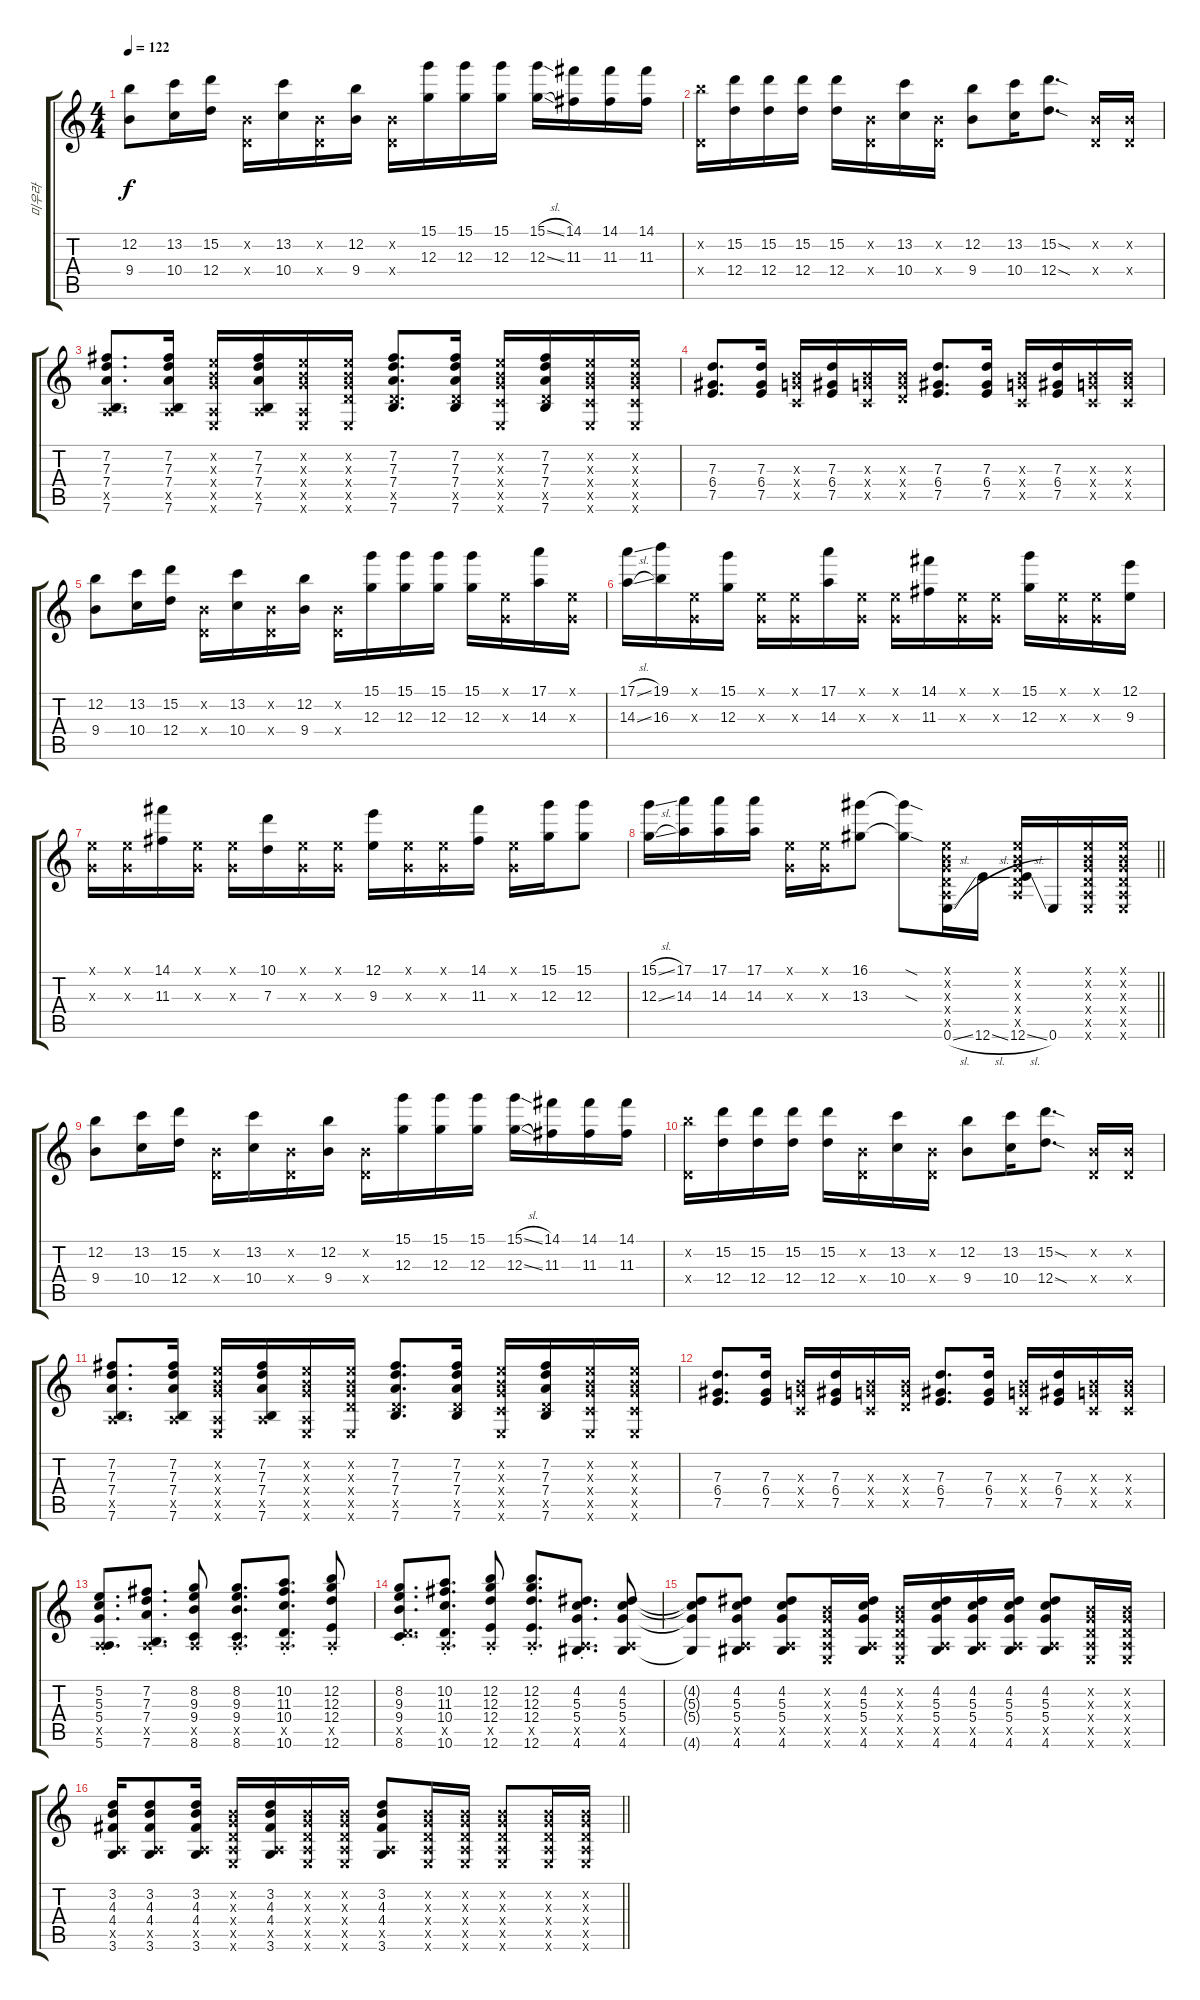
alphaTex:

\track ("미우라" "미우라") {instrument acousticguitarsteel}
\staff {score tabs}
\tuning (E4 B3 G3 D3 A2 E2) {hide}
\ts (4 4)
\tempo 122
\clef g2
\ks c
(12.2 9.4).8{dy f volume 12} (13.2 10.4).16 (15.2 12.4).16 (0.2{x} 0.4{x}).16 (13.2 10.4).16 (0.2{x} 0.4{x}).16 (12.2 9.4).16 (0.2{x} 0.4{x}).16 (15.1 12.3).16 (15.1 12.3).16 (15.1 12.3).16 (15.1{sl} 12.3{sl}).16 (14.1 11.3).16 (14.1 11.3).16 (14.1 11.3).16 |
(12.2{x} 0.4{x}).16 (15.2 12.4).16 (15.2 12.4).16 (15.2 12.4).16 (15.2 12.4).16 (0.2{x} 0.4{x}).16 (13.2 10.4).16 (0.2{x} 0.4{x}).16 (12.2 9.4).8 (13.2 10.4).16 (15.2{sod} 12.4{sod}).8{d} (0.2{x} 0.4{x}).16 (0.2{x} 0.4{x}).16 |
(7.2 7.3 7.4 0.5{x} 7.6).8{d volume 10} (7.2 7.3 7.4 0.5{x} 7.6).16 (5.2{x} 4.3{x} 5.4{x} 0.5{x} 0.6{x}).16 (7.2 7.3 7.4 0.5{x} 7.6).16 (5.2{x} 4.3{x} 5.4{x} 0.5{x} 0.6{x}).16 (5.2{x} 4.3{x} 5.4{x} 5.5{x} 0.6{x}).16 (7.2 7.3 7.4 5.5{x} 7.6).8{d} (7.2 7.3 7.4 5.5{x} 7.6).16 (5.2{x} 4.3{x} 5.4{x} 3.5{x} 0.6{x}).16 (7.2 7.3 7.4 5.5{x} 7.6).16 (5.2{x} 4.3{x} 5.4{x} 3.5{x} 0.6{x}).16 (5.2{x} 4.3{x} 5.4{x} 3.5{x} 0.6{x}).16 |
(7.3 6.4 7.5).8{d} (7.3 6.4 7.5).16 (4.3{x} 5.4{x} 3.5{x}).16 (7.3 6.4 7.5).16 (4.3{x} 5.4{x} 3.5{x}).16 (4.3{x} 5.4{x} 5.5{x}).16 (7.3 6.4 7.5).8{d} (7.3 6.4 7.5).16 (4.3{x} 5.4{x} 3.5{x}).16 (7.3 6.4 7.5).16 (4.3{x} 5.4{x} 3.5{x}).16 (4.3{x} 5.4{x} 3.5{x}).16 |
(12.2 9.4).8{volume 12} (13.2 10.4).16 (15.2 12.4).16 (0.2{x} 0.4{x}).16 (13.2 10.4).16 (0.2{x} 0.4{x}).16 (12.2 9.4).16 (0.2{x} 0.4{x}).16 (15.1 12.3).16 (15.1 12.3).16 (15.1 12.3).16 (15.1 12.3).16 (0.1{x} 0.3{x}).16 (17.1 14.3).16 (0.1{x} 0.3{x}).16 |
(17.1{sl} 14.3{sl}).16 (19.1 16.3).16 (0.1{x} 0.3{x}).16 (15.1 12.3).16 (0.1{x} 0.3{x}).16 (0.1{x} 0.3{x}).16 (17.1 14.3).16 (0.1{x} 0.3{x}).16 (0.1{x} 0.3{x}).16 (14.1 11.3).16 (0.1{x} 0.3{x}).16 (0.1{x} 0.3{x}).16 (15.1 12.3).16 (0.1{x} 0.3{x}).16 (0.1{x} 0.3{x}).16 (12.1 9.3).16 |
(0.1{x} 0.3{x}).16 (0.1{x} 0.3{x}).16 (14.1 11.3).16 (0.1{x} 0.3{x}).16 (0.1{x} 0.3{x}).16 (10.1 7.3).16 (0.1{x} 0.3{x}).16 (0.1{x} 0.3{x}).16 (12.1 9.3).16 (0.1{x} 0.3{x}).16 (0.1{x} 0.3{x}).16 (14.1 11.3).16 (0.1{x} 0.3{x}).16 (15.1 12.3).16 (15.1 12.3).8 |
\barLineRight lightlight
(15.1{sl} 12.3{sl}).16 (17.1 14.3).16 (17.1 14.3).16 (17.1 14.3).16 (0.1{x} 0.3{x}).16 (0.1{x} 0.3{x}).16 (16.1 13.3).8 (16.1{sod t} 13.3{sod t}).8 (0.1{x} 0.2{x} 0.3{x} 0.4{x} 0.5{x} 0.6{sl}).16 12.6{sl}.16 (0.1{x} 0.2{x} 0.3{x} 0.4{x} 0.5{x} 12.6{sl}).16 0.6.16 (0.1{x} 0.2{x} 0.3{x} 0.4{x} 0.5{x} 0.6{x}).16 (0.1{x} 0.2{x} 0.3{x} 0.4{x} 0.5{x} 0.6{x}).16 |
(12.2 9.4).8 (13.2 10.4).16 (15.2 12.4).16 (0.2{x} 0.4{x}).16 (13.2 10.4).16 (0.2{x} 0.4{x}).16 (12.2 9.4).16 (0.2{x} 0.4{x}).16 (15.1 12.3).16 (15.1 12.3).16 (15.1 12.3).16 (15.1{sl} 12.3{sl}).16 (14.1 11.3).16 (14.1 11.3).16 (14.1 11.3).16 |
(12.2{x} 0.4{x}).16 (15.2 12.4).16 (15.2 12.4).16 (15.2 12.4).16 (15.2 12.4).16 (0.2{x} 0.4{x}).16 (13.2 10.4).16 (0.2{x} 0.4{x}).16 (12.2 9.4).8 (13.2 10.4).16 (15.2{sod} 12.4{sod}).8{d} (0.2{x} 0.4{x}).16 (0.2{x} 0.4{x}).16 |
(7.2 7.3 7.4 0.5{x} 7.6).8{d volume 10} (7.2 7.3 7.4 0.5{x} 7.6).16 (5.2{x} 4.3{x} 5.4{x} 0.5{x} 0.6{x}).16 (7.2 7.3 7.4 0.5{x} 7.6).16 (5.2{x} 4.3{x} 5.4{x} 0.5{x} 0.6{x}).16 (5.2{x} 4.3{x} 5.4{x} 5.5{x} 0.6{x}).16 (7.2 7.3 7.4 5.5{x} 7.6).8{d} (7.2 7.3 7.4 5.5{x} 7.6).16 (5.2{x} 4.3{x} 5.4{x} 3.5{x} 0.6{x}).16 (7.2 7.3 7.4 5.5{x} 7.6).16 (5.2{x} 4.3{x} 5.4{x} 3.5{x} 0.6{x}).16 (5.2{x} 4.3{x} 5.4{x} 3.5{x} 0.6{x}).16 |
(7.3 6.4 7.5).8{d} (7.3 6.4 7.5).16 (4.3{x} 5.4{x} 3.5{x}).16 (7.3 6.4 7.5).16 (4.3{x} 5.4{x} 3.5{x}).16 (4.3{x} 5.4{x} 5.5{x}).16 (7.3 6.4 7.5).8{d} (7.3 6.4 7.5).16 (4.3{x} 5.4{x} 3.5{x}).16 (7.3 6.4 7.5).16 (4.3{x} 5.4{x} 3.5{x}).16 (4.3{x} 5.4{x} 3.5{x}).16 |
(5.2{st} 5.3{st} 5.4 0.5{x} 5.6{st}).8{d} (7.2{st} 7.3{st} 7.4 0.5{x} 7.6{st}).8{d} (8.2 9.3 9.4 0.5{x} 8.6).8 (8.2{st} 9.3{st} 9.4{st} 0.5{x} 8.6{st}).8{d} (10.2{st} 11.3{st} 10.4{st} 0.5{x} 10.6{st}).8{d} (12.2 12.3 12.4{st} 0.5{x} 12.6).8 |
(8.2{st} 9.3{st} 9.4 5.5{x} 8.6{st}).8{d} (10.2{st} 11.3{st} 10.4 0.5{x} 10.6{st}).8{d} (12.2 12.3 12.4{st} 0.5{x} 12.6).8 (12.2{st} 12.3{st} 12.4 0.5{x} 12.6{st}).8{d} (4.2{st} 5.3{st} 5.4{st} 0.5{x} 4.6{st}).8{d} (4.2 5.3 5.4 0.5{x} 4.6).8 |
(4.2{t} 5.3{t} 5.4{t} 4.6{t}).8 (4.2 5.3 5.4 0.5{x} 4.6).8 (4.2 5.3 5.4 0.5{x} 4.6).8 (0.2{x} 0.3{x} 0.4{x} 0.5{x} 0.6{x}).16 (4.2 5.3 5.4 0.5{x} 4.6).16 (0.2{x} 0.3{x} 0.4{x} 0.5{x} 0.6{x}).16 (4.2 5.3 5.4 0.5{x} 4.6).16 (4.2 5.3 5.4 0.5{x} 4.6).16 (4.2 5.3 5.4 0.5{x} 4.6).16 (4.2 5.3 5.4 0.5{x} 4.6).8 (0.2{x} 0.3{x} 0.4{x} 0.5{x} 0.6{x}).16 (0.2{x} 0.3{x} 0.4{x} 0.5{x} 0.6{x}).16 |
\barLineRight lightlight
(3.2 4.3 4.4 0.5{x} 3.6).16 (3.2 4.3 4.4 0.5{x} 3.6).8 (3.2 4.3 4.4 0.5{x} 3.6).16 (0.2{x} 0.3{x} 0.4{x} 0.5{x} 0.6{x}).16 (3.2 4.3 4.4 0.5{x} 3.6).16 (0.2{x} 0.3{x} 0.4{x} 0.5{x} 0.6{x}).16 (0.2{x} 0.3{x} 0.4{x} 0.5{x} 0.6{x}).16 (3.2 4.3 4.4 0.5{x} 3.6).8 (0.2{x} 0.3{x} 0.4{x} 0.5{x} 0.6{x}).16 (0.2{x} 0.3{x} 0.4{x} 0.5{x} 0.6{x}).16 (0.2{x} 0.3{x} 0.4{x} 0.5{x} 0.6{x}).8 (0.2{x} 0.3{x} 0.4{x} 0.5{x} 0.6{x}).16 (0.2{x} 0.3{x} 0.4{x} 0.5{x} 0.6{x}).16
